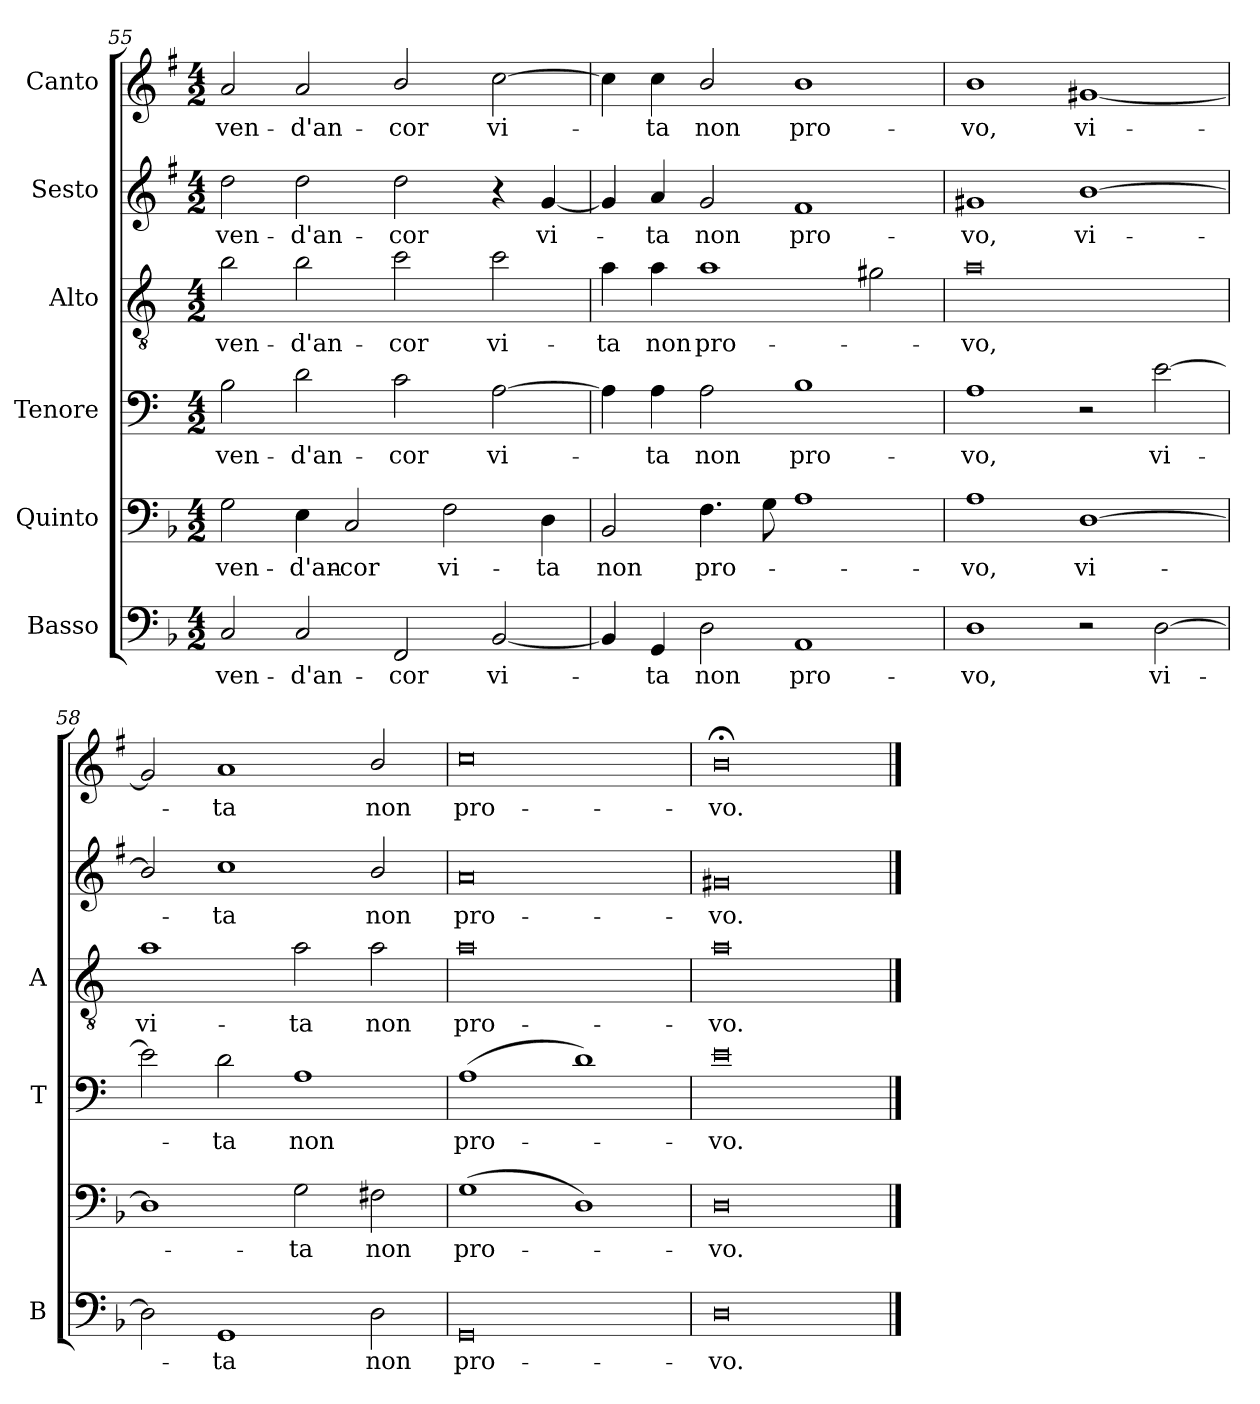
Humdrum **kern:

**kern	**text	**kern	**text	**kern	**text	**kern	**text	**kern	**text	**kern	**text
*part6	*part6	*part5	*part5	*part4	*part4	*part3	*part3	*part2	*part2	*part1	*part1
*staff6	*staff6	*staff5	*staff5	*staff4	*staff4	*staff3	*staff3	*staff2	*staff2	*staff1	*staff1
*I"Basso	*	*I"Quinto	*	*I"Tenore	*	*I"Alto	*	*I"Sesto	*	*I"Canto	*
*I'B	*	*	*	*I'T	*	*I'A	*	*	*	*	*
*clefF4	*	*clefF4	*	*clefF4	*	*clefGv2	*	*clefG2	*	*clefG2	*
*	*	*	*	*ITrd4c7	*	*ITrd4c7	*	*ITrd1c2	*	*ITrd1c2	*
*k[b-]	*	*k[b-]	*	*k[b-]	*	*k[b-]	*	*k[b-]	*	*k[b-]	*
*F:	*	*F:	*	*F:	*	*F:	*	*F:	*	*F:	*
*M4/2	*	*M4/2	*	*M4/2	*	*M4/2	*	*M4/2	*	*M4/2	*
=55	=55	=55	=55	=55	=55	=55	=55	=55	=55	=55	=55
!	!LO:LY:b	!	!LO:LY:b	!	!LO:LY:b	!	!LO:LY:b	!	!LO:LY:b	!	!LO:LY:b
2C/	-ven-	2G\	-ven-	2E\	-ven-	2e\	-ven-	2cc\	-ven-	2g/	-ven-
!	!LO:LY:b	!	!LO:LY:b	!	!LO:LY:b	!	!LO:LY:b	!	!LO:LY:b	!	!LO:LY:b
2C/	-d'an-	4E\	-d'an-	2G\	-d'an-	2e\	-d'an-	2cc\	-d'an-	2g/	-d'an-
!	!	!	!LO:LY:b	!	!	!	!	!	!	!	!
.	.	2C/	-cor	.	.	.	.	.	.	.	.
!	!LO:LY:b	!	!	!	!LO:LY:b	!	!LO:LY:b	!	!LO:LY:b	!	!LO:LY:b
2FF/	-cor	.	.	2F\	-cor	2f\	-cor	2cc\	-cor	2a/	-cor
!	!	!	!LO:LY:b	!	!	!	!	!	!	!	!
.	.	2F\	vi-	.	.	.	.	.	.	.	.
!	!LO:LY:b	!	!	!	!LO:LY:b	!	!LO:LY:b	!	!	!	!LO:LY:b
[2BB-/	vi-	.	.	[2D\	vi-	2f\	vi-	4r	.	[2b-\	vi-
!	!	!	!LO:LY:b	!	!	!	!	!	!LO:LY:b	!	!
.	.	4D\	-ta	.	.	.	.	[4f/	vi-	.	.
!!LO:LB:g=z
=56	=56	=56	=56	=56	=56	=56	=56	=56	=56	=56	=56
!	!	!	!LO:LY:b	!	!	!	!LO:LY:b	!	!	!	!
4BB-/]	.	2BB-/	non	4D\]	.	4d\	-ta	4f/]	.	4b-\]	.
!	!LO:LY:b	!	!	!	!LO:LY:b	!	!LO:LY:b	!	!LO:LY:b	!	!LO:LY:b
4GG/	-ta	.	.	4D\	-ta	4d\	non	4g/	-ta	4b-\	-ta
!	!LO:LY:b	!	!LO:LY:b	!	!LO:LY:b	!	!LO:LY:b	!	!LO:LY:b	!	!LO:LY:b
2D\	non	4.F\	pro-	2D\	non	1d	pro-	2f/	non	2a/	non
.	.	8G\	.	.	.	.	.	.	.	.	.
!	!LO:LY:b	!	!	!	!LO:LY:b	!	!	!	!LO:LY:b	!	!LO:LY:b
1AA	pro-	1A	.	1E	pro-	.	.	1e	pro-	1a	pro-
.	.	.	.	.	.	2c#X\	.	.	.	.	.
=57	=57	=57	=57	=57	=57	=57	=57	=57	=57	=57	=57
!	!LO:LY:b	!	!LO:LY:b	!	!LO:LY:b	!	!LO:LY:b	!	!LO:LY:b	!	!LO:LY:b
1D	-vo,	1A	-vo,	1D	-vo,	0d	-vo,	1f#X	-vo,	1a	-vo,
!	!	!	!LO:LY:b	!	!	!	!	!	!LO:LY:b	!	!LO:LY:b
2r	.	[1D	vi-	2r	.	.	.	[1a	vi-	[1f#X	vi-
!	!LO:LY:b	!	!	!	!LO:LY:b	!	!	!	!	!	!
[2D\	vi-	.	.	[2A\	vi-	.	.	.	.	.	.
=58	=58	=58	=58	=58	=58	=58	=58	=58	=58	=58	=58
!	!	!	!	!	!	!	!LO:LY:b	!	!	!	!
2D\]	.	1D]	.	2A\]	.	1d	vi-	2a/]	.	2f#/]	.
!	!LO:LY:b	!	!	!	!LO:LY:b	!	!	!	!LO:LY:b	!	!LO:LY:b
1GG	-ta	.	.	2G\	-ta	.	.	1b-	-ta	1g	-ta
!	!	!	!LO:LY:b	!	!LO:LY:b	!	!LO:LY:b	!	!	!	!
.	.	2G\	-ta	1D	non	2d\	-ta	.	.	.	.
!	!LO:LY:b	!	!LO:LY:b	!	!	!	!LO:LY:b	!	!LO:LY:b	!	!LO:LY:b
2D\	non	2F#X\	non	.	.	2d\	non	2a/	non	2a/	non
=59	=59	=59	=59	=59	=59	=59	=59	=59	=59	=59	=59
!	!LO:LY:b	!	!LO:LY:b	!	!LO:LY:b	!	!LO:LY:b	!	!LO:LY:b	!	!LO:LY:b
0GG	pro-	(>1G	pro-	(>1D	pro-	0d	pro-	0g	pro-	0b-	pro-
.	.	1D)	.	1G)	.	.	.	.	.	.	.
=60	=60	=60	=60	=60	=60	=60	=60	=60	=60	=60	=60
!	!LO:LY:b	!	!LO:LY:b	!	!LO:LY:b	!	!LO:LY:b	!	!LO:LY:b	!	!LO:LY:b
0D	-vo.	0D	-vo.	0A	-vo.	0d	-vo.	0f#X	-vo.	0a;<	-vo.
==	==	==	==	==	==	==	==	==	==	==	==
*-	*-	*-	*-	*-	*-	*-	*-	*-	*-	*-	*-
